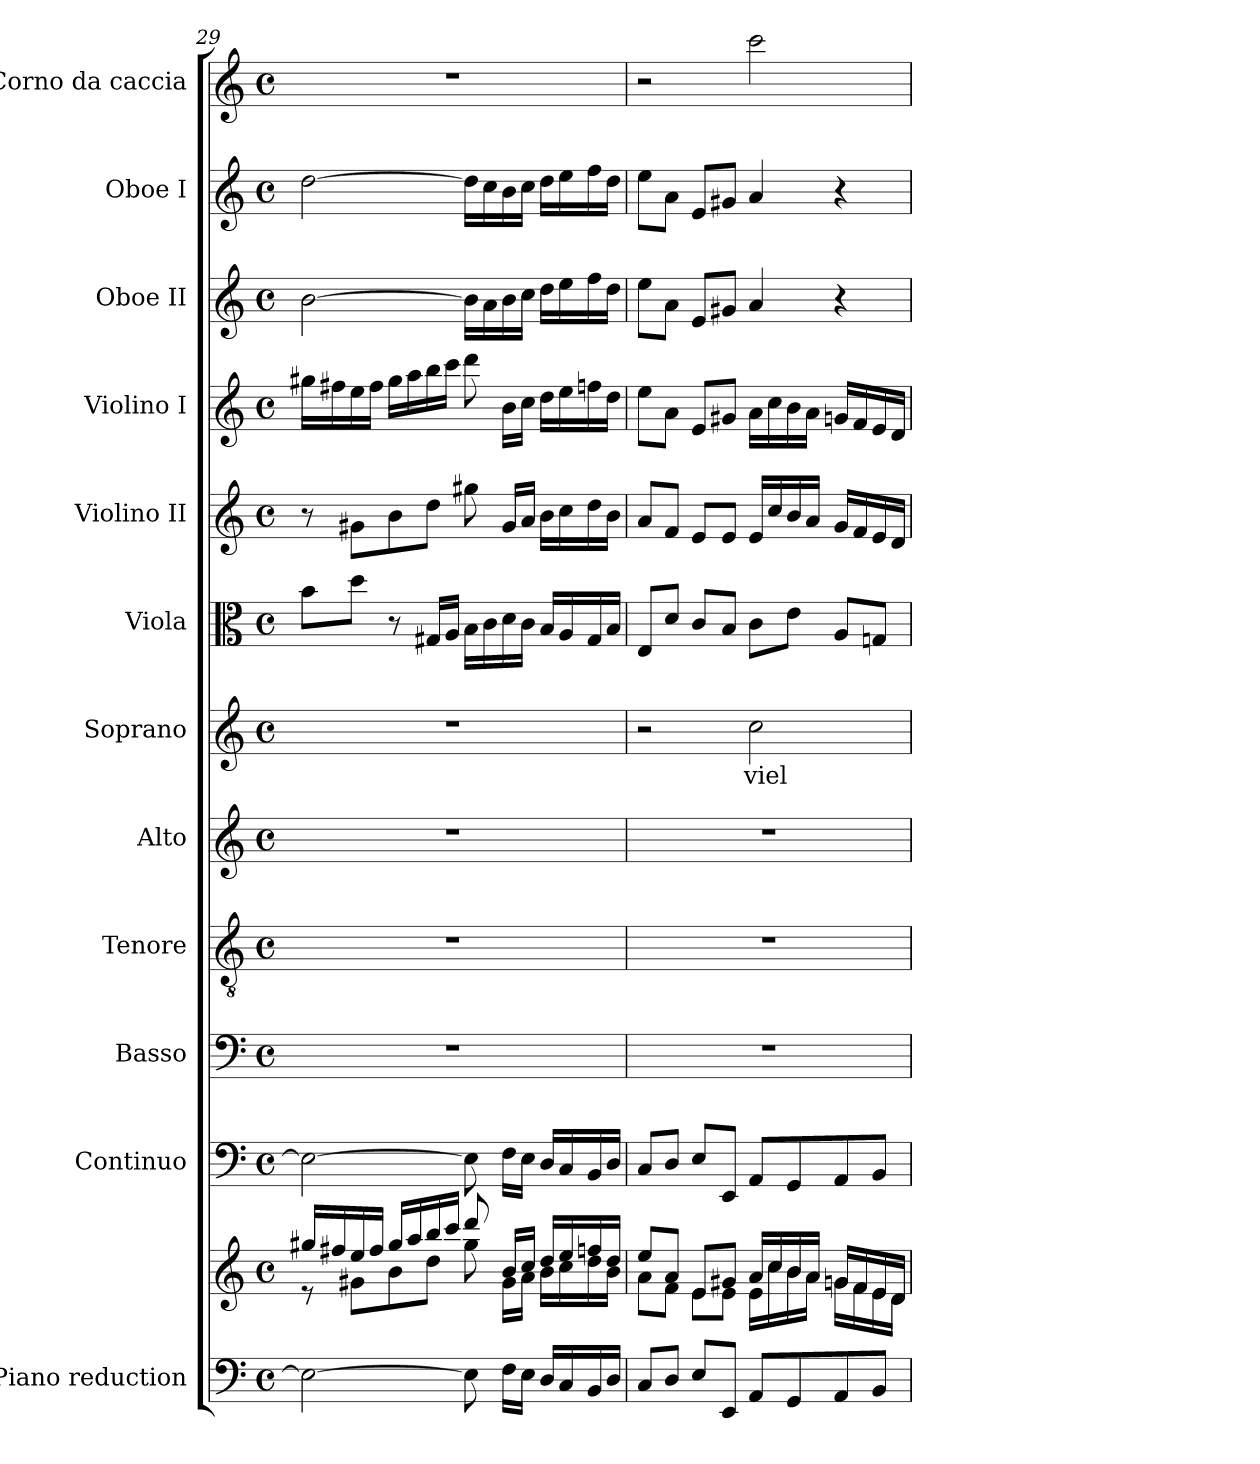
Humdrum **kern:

**kern	**kern	**kern	**kern	**kern	**kern	**kern	**text	**kern	**kern	**kern	**kern	**kern	**kern
*part12	*part12	*part11	*part10	*part9	*part8	*part7	*part7	*part6	*part5	*part4	*part3	*part2	*part1
*staff13	*staff12	*staff11	*staff10	*staff9	*staff8	*staff7	*staff7	*staff6	*staff5	*staff4	*staff3	*staff2	*staff1
*I"Piano reduction	*	*I"Continuo	*I"Basso	*I"Tenore	*I"Alto	*I"Soprano	*	*I"Viola	*I"Violino II	*I"Violino I	*I"Oboe II	*I"Oboe I	*I"Corno da caccia
*I'Pno	*	*	*	*	*	*	*	*I'Vla	*I'Vln	*I'Vln	*I'Ob	*I'Ob	*
*clefF4	*clefG2	*clefF4	*clefF4	*clefGv2	*clefG2	*clefG2	*	*clefC3	*clefG2	*clefG2	*clefG2	*clefG2	*clefG2
*	*	*	*	*	*	*	*	*	*	*	*	*	*ITrd7c12
*k[]	*k[]	*k[]	*k[]	*k[]	*k[]	*k[]	*	*k[]	*k[]	*k[]	*k[]	*k[]	*k[]
*M4/4	*M4/4	*M4/4	*M4/4	*M4/4	*M4/4	*M4/4	*	*M4/4	*M4/4	*M4/4	*M4/4	*M4/4	*M4/4
*met(c)	*met(c)	*met(c)	*met(c)	*met(c)	*met(c)	*met(c)	*	*met(c)	*met(c)	*met(c)	*met(c)	*met(c)	*met(c)
=29	=29	=29	=29	=29	=29	=29	=29	=29	=29	=29	=29	=29	=29
*	*^	*	*	*	*	*	*	*	*	*	*	*	*
2E\_	16gg#X/LL	8r	2E\_	1r	1r	1r	1r	.	8b\L	8r	16gg#X\LL	[2b\	[2dd\	1r
.	16ff#X/	.	.	.	.	.	.	.	.	.	16ff#X\	.	.	.
.	16ee/	8g#X\L	.	.	.	.	.	.	8dd\J	8g#X\L	16ee\	.	.	.
.	16ff#/JJ	.	.	.	.	.	.	.	.	.	16ff#\JJ	.	.	.
.	16gg#/LL	8b\	.	.	.	.	.	.	8r	8b\	16gg#\LL	.	.	.
.	16aa/	.	.	.	.	.	.	.	.	.	16aa\	.	.	.
.	16bb/	8dd\J	.	.	.	.	.	.	16G#X/LL	8dd\J	16bb\	.	.	.
.	16ccc/JJ	.	.	.	.	.	.	.	16A/JJ	.	16ccc\JJ	.	.	.
8E\]	8ddd/	8gg#\	8E\]	.	.	.	.	.	16B\LL	8gg#X\	8ddd\	16b\LL]	16dd\LL]	.
.	.	.	.	.	.	.	.	.	16c\	.	.	16a\	16cc\	.
16F\LL	16b/LL	16g#\LL	16F\LL	.	.	.	.	.	16d\	16g#/LL	16b\LL	16b\	16b\	.
16E\JJ	16cc/JJ	16a\JJ	16E\JJ	.	.	.	.	.	16c\JJ	16a/JJ	16cc\JJ	16cc\JJ	16cc\JJ	.
16D/LL	16dd/LL	16b\LL	16D/LL	.	.	.	.	.	16B/LL	16b\LL	16dd\LL	16dd\LL	16dd\LL	.
16C/	16ee/	16cc\	16C/	.	.	.	.	.	16A/	16cc\	16ee\	16ee\	16ee\	.
16BB/	16ffn/	16dd\	16BB/	.	.	.	.	.	16G#/	16dd\	16ffn\	16ff\	16ff\	.
16D/JJ	16dd/JJ	16b\JJ	16D/JJ	.	.	.	.	.	16B/JJ	16b\JJ	16dd\JJ	16dd\JJ	16dd\JJ	.
=30	=30	=30	=30	=30	=30	=30	=30	=30	=30	=30	=30	=30	=30	=30
8C/L	8ee/L	8a\L	8C/L	1r	1r	1r	2r	.	8E/L	8a/L	8ee\L	8ee\L	8ee\L	2r
8D/J	8a/J	8f\J	8D/J	.	.	.	.	.	8d/J	8f/J	8a\J	8a\J	8a\J	.
8E/L	8e/L	8e\L	8E/L	.	.	.	.	.	8c/L	8e/L	8e/L	8e/L	8e/L	.
8EE/J	8g#X/J	8e\J	8EE/J	.	.	.	.	.	8B/J	8e/J	8g#X/J	8g#X/J	8g#X/J	.
!	!	!	!	!	!	!	!	!LO:LY:b	!	!	!	!	!	!
8AA/L	16a/LL	16e\LL	8AA/L	.	.	.	2cc\	viel	8c\L	16e/LL	16a\LL	4a/	4a/	2cc\
.	16cc/	16cc\	.	.	.	.	.	.	.	16cc/	16cc\	.	.	.
8GG/	16b/	16b\	8GG/	.	.	.	.	.	8e\J	16b/	16b\	.	.	.
.	16a/JJ	16a\JJ	.	.	.	.	.	.	.	16a/JJ	16a\JJ	.	.	.
8AA/	16gn/LL	16g\LL	8AA/	.	.	.	.	.	8A/L	16g/LL	16gn/LL	4r	4r	.
.	16f/	16f\	.	.	.	.	.	.	.	16f/	16f/	.	.	.
8BB/J	16e/	16e\	8BB/J	.	.	.	.	.	8Gn/J	16e/	16e/	.	.	.
.	16d/JJ	16d\JJ	.	.	.	.	.	.	.	16d/JJ	16d/JJ	.	.	.
*	*v	*v	*	*	*	*	*	*	*	*	*	*	*	*
=	=	=	=	=	=	=	=	=	=	=	=	=	=
*-	*-	*-	*-	*-	*-	*-	*-	*-	*-	*-	*-	*-	*-
